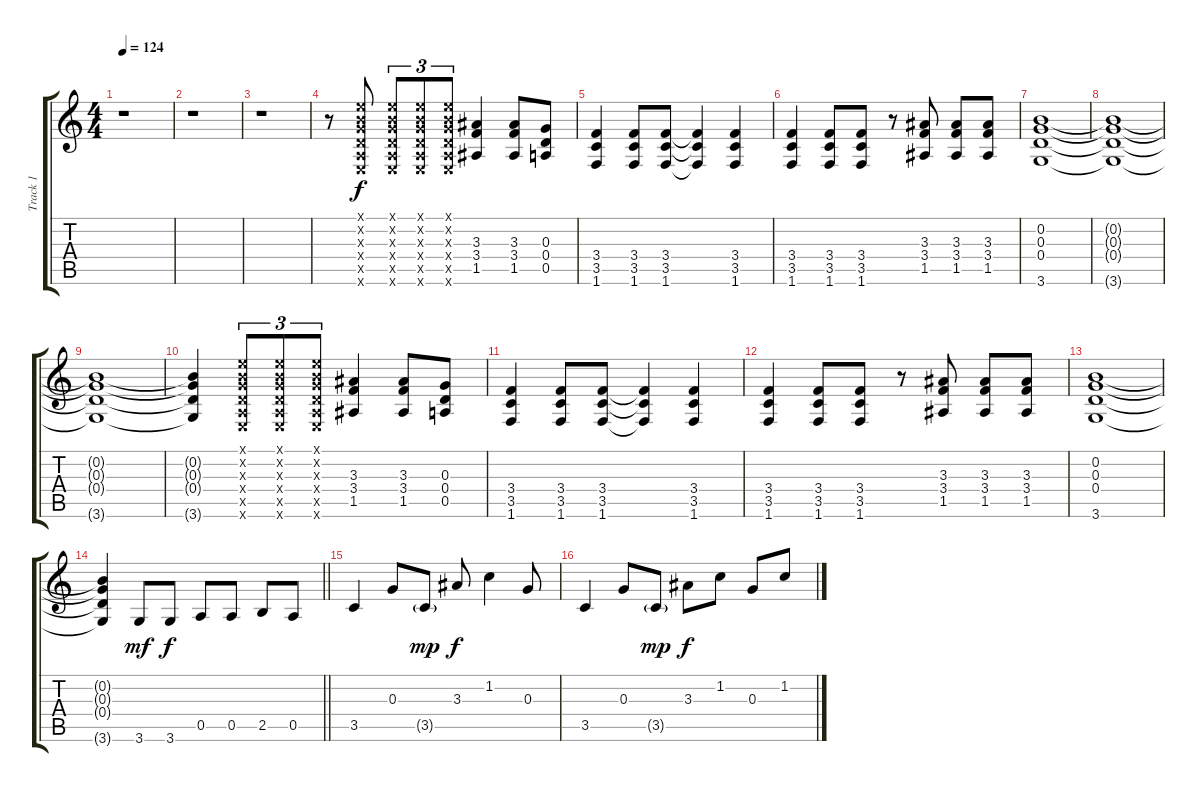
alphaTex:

\track ("Track 1" "Track 1") {instrument overdrivenguitar}
\staff {score tabs}
\tuning (E4 B3 G3 D3 A2 E2) {hide}
\ts (4 4)
\tempo 124
\clef g2
\ks c
r.1{dy f instrument overdrivenguitar} |
r.1 |
r.1 |
r.8 (0.1{x} 0.2{x} 0.3{x} 0.4{x} 0.5{x} 0.6{x}).8 (0.1{x} 0.2{x} 0.3{x} 0.4{x} 0.5{x} 0.6{x}).8{tu (3 2)} (0.1{x} 0.2{x} 0.3{x} 0.4{x} 0.5{x} 0.6{x}).8{tu (3 2)} (0.1{x} 0.2{x} 0.3{x} 0.4{x} 0.5{x} 0.6{x}).8{tu (3 2)} (3.3 3.4 1.5).4 (3.3 3.4 1.5).8 (0.3 0.4 0.5).8 |
(3.4 3.5 1.6).4 (3.4 3.5 1.6).8 (3.4 3.5 1.6).8 (3.4{t} 3.5{t} 1.6{t}).4 (3.4 3.5 1.6).4 |
(3.4 3.5 1.6).4 (3.4 3.5 1.6).8 (3.4 3.5 1.6).8 r.8 (3.3 3.4 1.5).8 (3.3 3.4 1.5).8 (3.3 3.4 1.5).8 |
(0.2 0.3 0.4 3.6).1 |
(0.2{t} 0.3{t} 0.4{t} 3.6{t}).1 |
(0.2{t} 0.3{t} 0.4{t} 3.6{t}).1 |
(0.2{t} 0.3{t} 0.4{t} 3.6{t}).4 (0.1{x} 0.2{x} 0.3{x} 0.4{x} 0.5{x} 0.6{x}).8{tu (3 2)} (0.1{x} 0.2{x} 0.3{x} 0.4{x} 0.5{x} 0.6{x}).8{tu (3 2)} (0.1{x} 0.2{x} 0.3{x} 0.4{x} 0.5{x} 0.6{x}).8{tu (3 2)} (3.3 3.4 1.5).4 (3.3 3.4 1.5).8 (0.3 0.4 0.5).8 |
(3.4 3.5 1.6).4 (3.4 3.5 1.6).8 (3.4 3.5 1.6).8 (3.4{t} 3.5{t} 1.6{t}).4 (3.4 3.5 1.6).4 |
(3.4 3.5 1.6).4 (3.4 3.5 1.6).8 (3.4 3.5 1.6).8 r.8 (3.3 3.4 1.5).8 (3.3 3.4 1.5).8 (3.3 3.4 1.5).8 |
(0.2 0.3 0.4 3.6).1 |
\barLineRight lightlight
(0.2{t} 0.3{t} 0.4{t} 3.6{t}).4 3.6.8{dy mf} 3.6.8{dy f} 0.5.8 0.5.8 2.5.8 0.5.8 |
3.5.4 0.3.8 3.5{g}.8{dy mp} 3.3.8{dy f} 1.2.4 0.3.8 |
3.5.4 0.3.8 3.5{g}.8{dy mp} 3.3.8{dy f} 1.2.8 0.3.8 1.2.8
